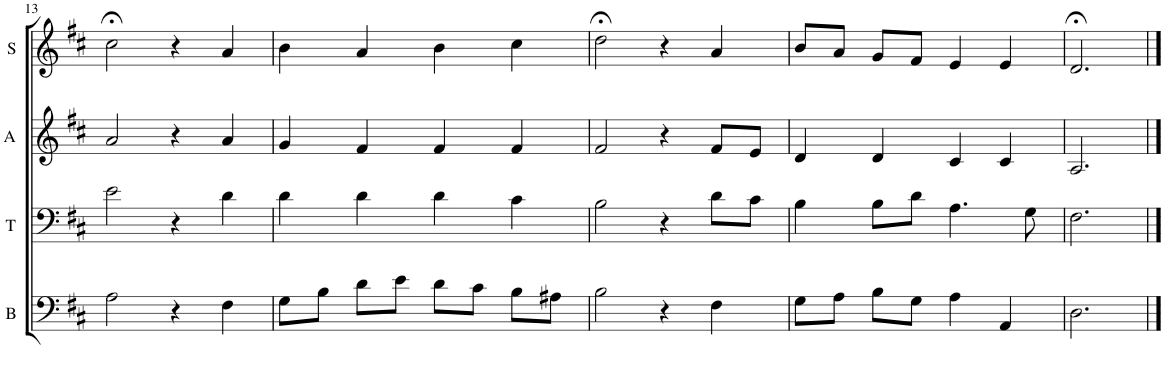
**kern	**kern	**kern	**kern
*part4	*part3	*part2	*part1
*staff4	*staff3	*staff2	*staff1
*I"B	*I"T	*I"A	*I"S
*I'B	*I'T	*I'A	*I'S
!!LO:PB:g=z
*clefF4	*clefF4	*clefG2	*clefG2
*k[f#c#]	*k[f#c#]	*k[f#c#]	*k[f#c#]
*M4/4	*M4/4	*M4/4	*M4/4
=13	=13	=13	=13
2A\	2e\	2a/	2cc#;<\
4r	4r	4r	4r
4F#\	4d\	4a/	4a/
=14	=14	=14	=14
8G\L	4d\	4g/	4b\
8B\J	.	.	.
8d\L	4d\	4f#/	4a/
8e\J	.	.	.
8d\L	4d\	4f#/	4b\
8c#\J	.	.	.
8B\L	4c#\	4f#/	4cc#\
8A#X\J	.	.	.
=15	=15	=15	=15
2B\	2B\	2f#/	2dd;<\
4r	4r	4r	4r
4F#\	8d\L	8f#/L	4a/
.	8c#\J	8e/J	.
=16	=16	=16	=16
8G\L	4B\	4d/	8b/L
8A\J	.	.	8a/J
8B\L	8B\L	4d/	8g/L
8G\J	8d\J	.	8f#/J
4A\	4.A\	4c#/	4e/
4AA/	.	4c#/	4e/
.	8G\	.	.
=17	=17	=17	=17
2.D\	2.F#\	2.A/	2.d;</
==	==	==	==
*-	*-	*-	*-
